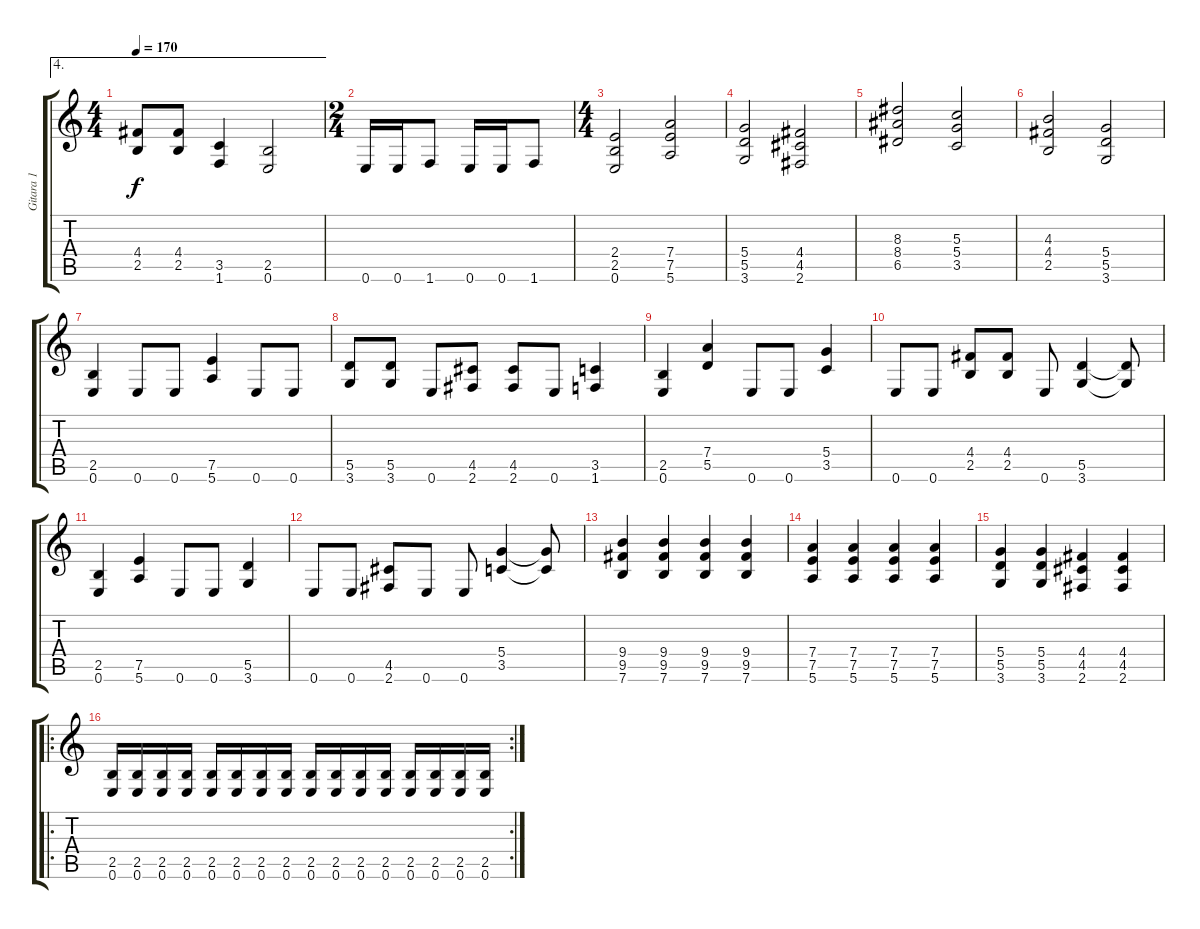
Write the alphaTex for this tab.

\track ("Gitara 1" "Gitara 1") {instrument distortionguitar}
\staff {score tabs}
\tuning (E4 B3 G3 D3 A2 E2) {hide}
\ae 4
\ts (4 4)
\tempo 170
\clef g2
\ks c
(4.4 2.5).8{dy f} (4.4 2.5).8 (3.5 1.6).4 (2.5 0.6).2 |
\ts (2 4)
0.6.16 0.6.16 1.6.8 0.6.16 0.6.16 1.6.8 |
\ts (4 4)
(2.4 2.5 0.6).2 (7.4 7.5 5.6).2 |
(5.4 5.5 3.6).2 (4.4 4.5 2.6).2 |
(8.3 8.4 6.5).2 (5.3 5.4 3.5).2 |
(4.3 4.4 2.5).2 (5.4 5.5 3.6).2 |
(2.5 0.6).4 0.6.8 0.6.8 (7.5 5.6).4 0.6.8 0.6.8 |
(5.5 3.6).8 (5.5 3.6).8 0.6.8 (4.5 2.6).8 (4.5 2.6).8 0.6.8 (3.5 1.6).4 |
(2.5 0.6).4 (7.4 5.5).4 0.6.8 0.6.8 (5.4 3.5).4 |
0.6.8 0.6.8 (4.4 2.5).8 (4.4 2.5).8 0.6.8 (5.5 3.6).4 (5.5{t} 3.6{t}).8 |
(2.5 0.6).4 (7.5 5.6).4 0.6.8 0.6.8 (5.5 3.6).4 |
0.6.8 0.6.8 (4.5 2.6).8 0.6.8 0.6.8 (5.4 3.5).4 (5.4{t} 3.5{t}).8 |
(9.4 9.5 7.6).4 (9.4 9.5 7.6).4 (9.4 9.5 7.6).4 (9.4 9.5 7.6).4 |
(7.4 7.5 5.6).4 (7.4 7.5 5.6).4 (7.4 7.5 5.6).4 (7.4 7.5 5.6).4 |
(5.4 5.5 3.6).4 (5.4 5.5 3.6).4 (4.4 4.5 2.6).4 (4.4 4.5 2.6).4 |
\ro
\rc 2
(2.5 0.6).16 (2.5 0.6).16 (2.5 0.6).16 (2.5 0.6).16 (2.5 0.6).16 (2.5 0.6).16 (2.5 0.6).16 (2.5 0.6).16 (2.5 0.6).16 (2.5 0.6).16 (2.5 0.6).16 (2.5 0.6).16 (2.5 0.6).16 (2.5 0.6).16 (2.5 0.6).16 (2.5 0.6).16
